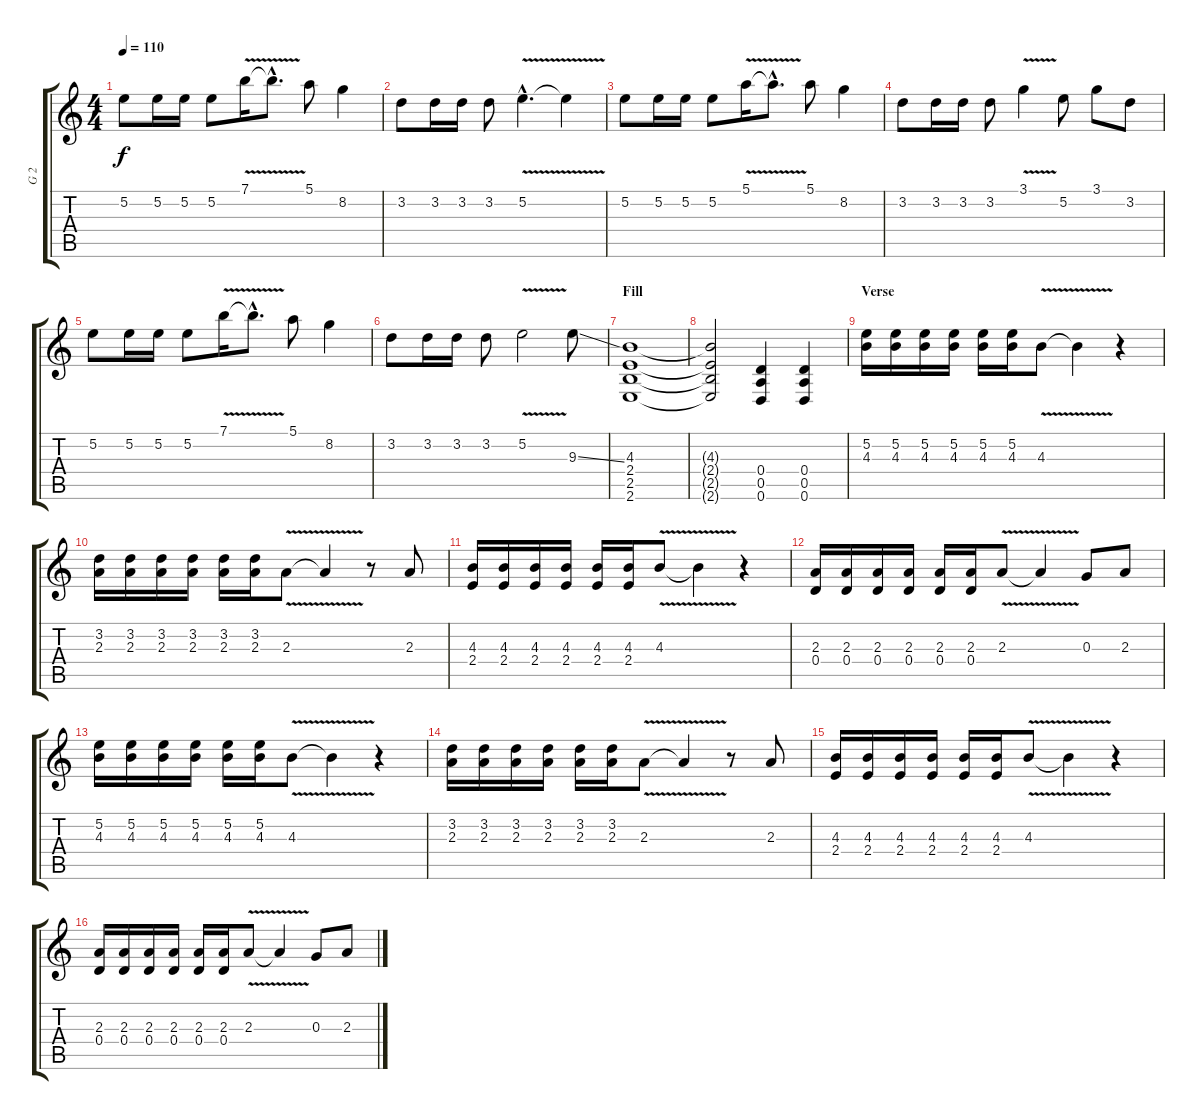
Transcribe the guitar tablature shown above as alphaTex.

\track ("G 2" "G 2") {instrument distortionguitar}
\staff {score tabs}
\tuning (E4 B3 G3 D3 A2 D2) {hide}
\ts (4 4)
\tempo 110
\clef g2
\ks c
5.2.8{dy f} 5.2.16 5.2.16 5.2.8 7.1{v}.16 7.1{hac t}.8{d} 5.1.8 8.2.4 |
3.2.8 3.2.16 3.2.16 3.2.8 5.2{v hac}.4{d} 5.2{t}.4 |
5.2.8 5.2.16 5.2.16 5.2.8 5.1{v}.16 5.1{hac t}.8{d} 5.1.8 8.2.4 |
3.2.8 3.2.16 3.2.16 3.2.8 3.1{v}.4 5.2.8 3.1.8 3.2.8 |
5.2.8 5.2.16 5.2.16 5.2.8 7.1{v}.16 7.1{hac t}.8{d} 5.1.8 8.2.4 |
3.2.8 3.2.16 3.2.16 3.2.8 5.2{v}.2 9.3{ss}.8 |
\section ("" "Fill")
(4.3 2.4 2.5 2.6).1 |
(4.3{t} 2.4{t} 2.5{t} 2.6{t}).2 (0.4 0.5 0.6).4 (0.4 0.5 0.6).4 |
\section ("" "Verse")
(5.2 4.3).16{instrument electricguitarclean} (5.2 4.3).16 (5.2 4.3).16 (5.2 4.3).16 (5.2 4.3).16 (5.2 4.3).16 4.3{v}.8 4.3{t}.4 r.4 |
(3.2 2.3).16 (3.2 2.3).16 (3.2 2.3).16 (3.2 2.3).16 (3.2 2.3).16 (3.2 2.3).16 2.3{v}.8 2.3{t}.4 r.8 2.3.8 |
(4.3 2.4).16 (4.3 2.4).16 (4.3 2.4).16 (4.3 2.4).16 (4.3 2.4).16 (4.3 2.4).16 4.3{v}.8 4.3{t}.4 r.4 |
(2.3 0.4).16 (2.3 0.4).16 (2.3 0.4).16 (2.3 0.4).16 (2.3 0.4).16 (2.3 0.4).16 2.3{v}.8 2.3{t}.4 0.3.8 2.3.8 |
(5.2 4.3).16{instrument electricguitarclean} (5.2 4.3).16 (5.2 4.3).16 (5.2 4.3).16 (5.2 4.3).16 (5.2 4.3).16 4.3{v}.8 4.3{t}.4 r.4 |
(3.2 2.3).16 (3.2 2.3).16 (3.2 2.3).16 (3.2 2.3).16 (3.2 2.3).16 (3.2 2.3).16 2.3{v}.8 2.3{t}.4 r.8 2.3.8 |
(4.3 2.4).16 (4.3 2.4).16 (4.3 2.4).16 (4.3 2.4).16 (4.3 2.4).16 (4.3 2.4).16 4.3{v}.8 4.3{t}.4 r.4 |
(2.3 0.4).16 (2.3 0.4).16 (2.3 0.4).16 (2.3 0.4).16 (2.3 0.4).16 (2.3 0.4).16 2.3{v}.8 2.3{t}.4 0.3.8{instrument distortionguitar} 2.3.8
